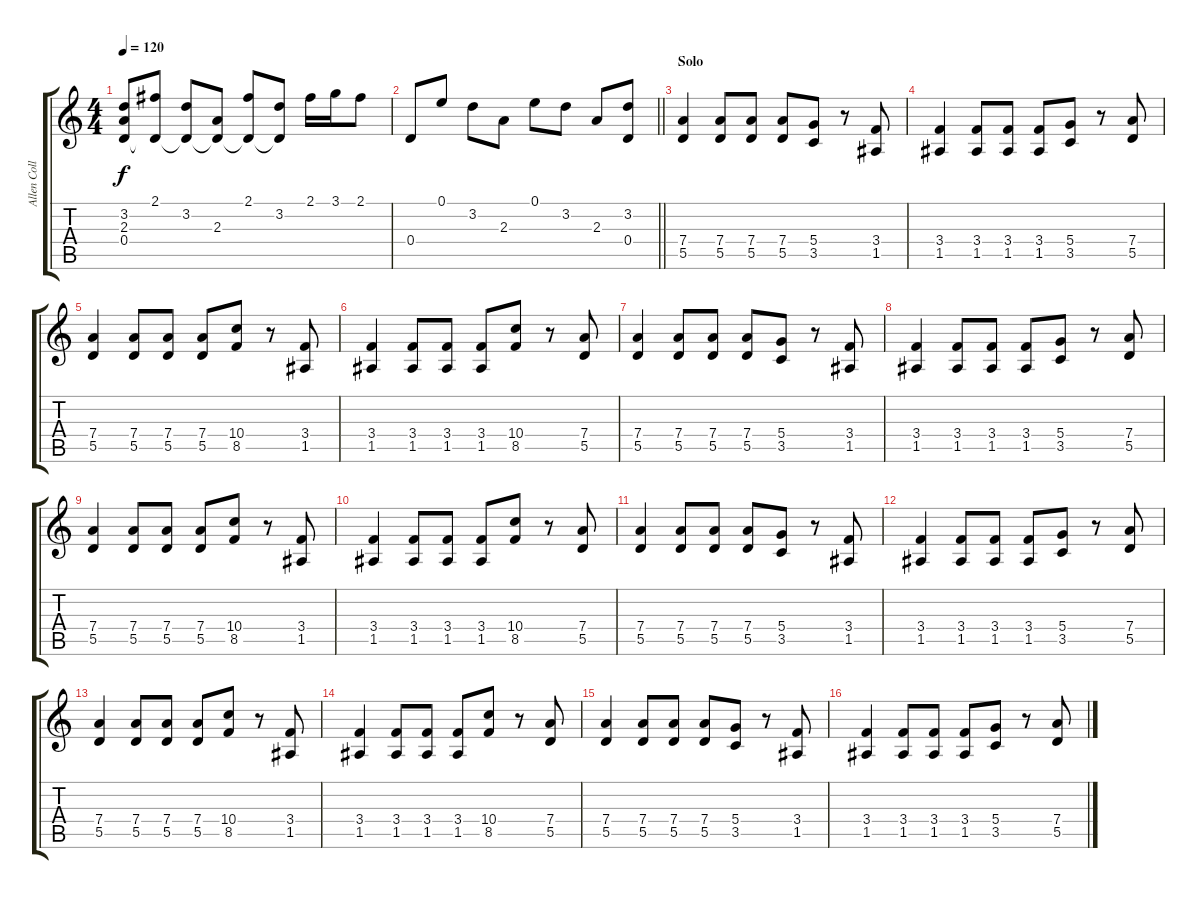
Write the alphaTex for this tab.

\track ("Allen Collins (Rhythm Guitar I)" "Allen Coll") {instrument distortionguitar}
\staff {score tabs}
\tuning (E4 B3 G3 D3 A2 E2) {hide}
\ts (4 4)
\tempo 120
\clef g2
\ks c
(3.2{t} 2.3{t} 0.4{t}).8{dy f} (2.1 0.4{t}).8 (3.2 0.4{t}).8 (2.3 0.4{t}).8 (2.1 0.4{t}).8 (3.2 0.4{t}).8 2.1.16 3.1.16 2.1.8 |
\barLineRight lightlight
0.4.8 0.1.8 3.2.8 2.3.8 0.1.8 3.2.8 2.3.8 (3.2 0.4).8 |
\section ("" "Solo")
(7.4 5.5).4 (7.4 5.5).8 (7.4 5.5).8 (7.4 5.5).8 (5.4 3.5).8 r.8 (3.4 1.5).8 |
(3.4 1.5).4 (3.4 1.5).8 (3.4 1.5).8 (3.4 1.5).8 (5.4 3.5).8 r.8 (7.4 5.5).8 |
(7.4 5.5).4 (7.4 5.5).8 (7.4 5.5).8 (7.4 5.5).8 (10.4 8.5).8 r.8 (3.4 1.5).8 |
(3.4 1.5).4 (3.4 1.5).8 (3.4 1.5).8 (3.4 1.5).8 (10.4 8.5).8 r.8 (7.4 5.5).8 |
(7.4 5.5).4 (7.4 5.5).8 (7.4 5.5).8 (7.4 5.5).8 (5.4 3.5).8 r.8 (3.4 1.5).8 |
(3.4 1.5).4 (3.4 1.5).8 (3.4 1.5).8 (3.4 1.5).8 (5.4 3.5).8 r.8 (7.4 5.5).8 |
(7.4 5.5).4 (7.4 5.5).8 (7.4 5.5).8 (7.4 5.5).8 (10.4 8.5).8 r.8 (3.4 1.5).8 |
(3.4 1.5).4 (3.4 1.5).8 (3.4 1.5).8 (3.4 1.5).8 (10.4 8.5).8 r.8 (7.4 5.5).8 |
(7.4 5.5).4 (7.4 5.5).8 (7.4 5.5).8 (7.4 5.5).8 (5.4 3.5).8 r.8 (3.4 1.5).8 |
(3.4 1.5).4 (3.4 1.5).8 (3.4 1.5).8 (3.4 1.5).8 (5.4 3.5).8 r.8 (7.4 5.5).8 |
(7.4 5.5).4 (7.4 5.5).8 (7.4 5.5).8 (7.4 5.5).8 (10.4 8.5).8 r.8 (3.4 1.5).8 |
(3.4 1.5).4 (3.4 1.5).8 (3.4 1.5).8 (3.4 1.5).8 (10.4 8.5).8 r.8 (7.4 5.5).8 |
(7.4 5.5).4 (7.4 5.5).8 (7.4 5.5).8 (7.4 5.5).8 (5.4 3.5).8 r.8 (3.4 1.5).8 |
(3.4 1.5).4 (3.4 1.5).8 (3.4 1.5).8 (3.4 1.5).8 (5.4 3.5).8 r.8 (7.4 5.5).8
